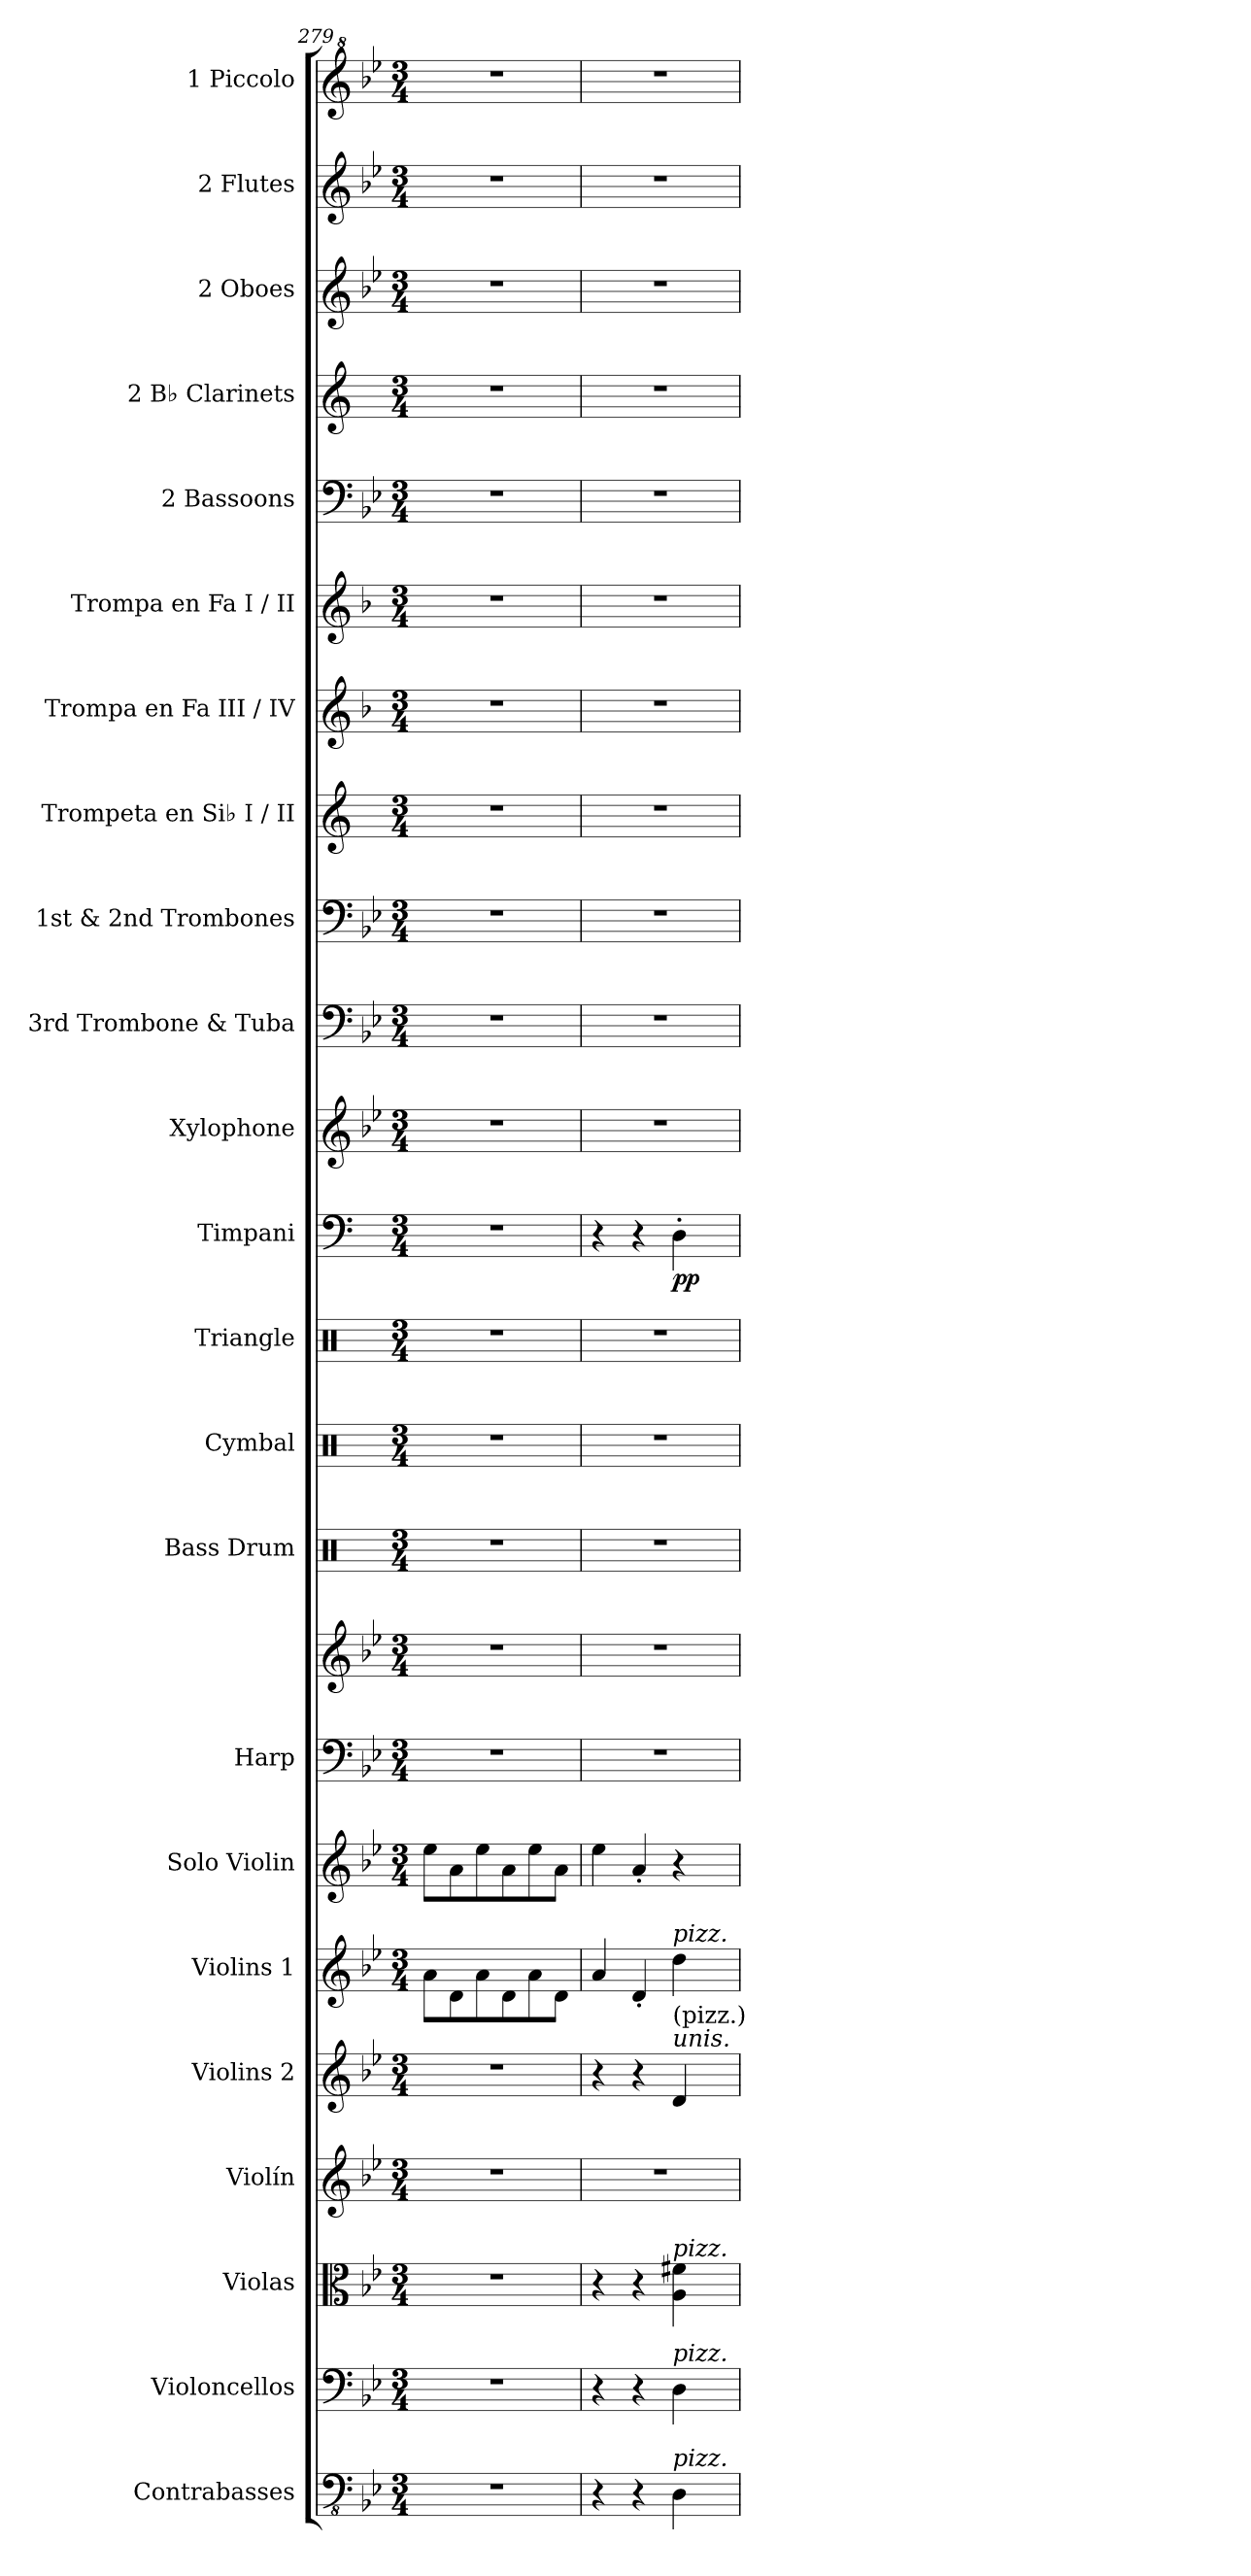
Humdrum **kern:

**kern	**kern	**kern	**kern	**kern	**kern	**kern	**kern	**kern	**kern	**kern	**kern	**kern	**dynam	**kern	**kern	**kern	**kern	**kern	**kern	**kern	**kern	**kern	**kern	**kern
*part23	*part22	*part21	*part20	*part19	*part18	*part17	*part16	*part16	*part15	*part14	*part13	*part12	*part12	*part11	*part10	*part9	*part8	*part7	*part6	*part5	*part4	*part3	*part2	*part1
*staff24	*staff23	*staff22	*staff21	*staff20	*staff19	*staff18	*staff17	*staff16	*staff15	*staff14	*staff13	*staff12	*staff12	*staff11	*staff10	*staff9	*staff8	*staff7	*staff6	*staff5	*staff4	*staff3	*staff2	*staff1
*I"Contrabasses	*I"Violoncellos	*I"Violas	*I"Violín	*I"Violins 2	*I"Violins 1	*I"Solo Violin	*I"Harp	*	*I"Bass Drum	*I"Cymbal	*I"Triangle	*I"Timpani	*	*I"Xylophone	*I"3rd Trombone     &amp; Tuba	*I"1st &amp; 2nd Trombones	*I"Trompeta en Si♭  I / II	*I"Trompa en Fa   III / IV	*I"Trompa en Fa I / II	*I"2 Bassoons	*I"2 B♭ Clarinets	*I"2 Oboes	*I"2 Flutes	*I"1 Piccolo
*I'Cbs.	*I'Vlcs.	*I'Vlas.	*I'Vln.	*I'Vlns. 2	*I'Vlns. 1	*I'S. Vln.	*I'Hrp.	*	*I'B. Dr.	*I'Cym.	*I'Trgl.	*I'Timp.	*	*I'Xyl.	*I'3rd Trb. &amp; Tba.	*I'1st &amp; 2nd    Trbs.	*I'Tpt. Si♭  I / II	*I'Trmp. Fa   III / IV	*I'Trmp. Fa I / II	*I'2 Bsns.	*I'2 B♭ Cls.	*I'2 Obs.	*I'2 Fls.	*I'1 Picc.
*clefFv4	*clefF4	*clefC3	*clefG2	*clefG2	*clefG2	*clefG2	*clefF4	*clefG2	*clefX	*clefX	*clefX	*clefF4	*	*clefG2	*clefF4	*clefF4	*clefG2	*clefG2	*clefG2	*clefF4	*clefG2	*clefG2	*clefG2	*clefG^2
*	*	*	*	*	*	*	*	*	*	*	*	*	*	*ITrd-7c-12	*	*	*ITrd1c2	*ITrd4c7	*ITrd4c7	*	*ITrd1c2	*	*	*ITrd-7c-12
*k[b-e-]	*k[b-e-]	*k[b-e-]	*k[b-e-]	*k[b-e-]	*k[b-e-]	*k[b-e-]	*k[b-e-]	*k[b-e-]	*k[]	*k[]	*k[]	*k[]	*	*k[b-e-]	*k[b-e-]	*k[b-e-]	*k[b-e-]	*k[b-e-]	*k[b-e-]	*k[b-e-]	*k[b-e-]	*k[b-e-]	*k[b-e-]	*k[b-e-]
*M3/4	*M3/4	*M3/4	*M3/4	*M3/4	*M3/4	*M3/4	*M3/4	*M3/4	*M3/4	*M3/4	*M3/4	*M3/4	*	*M3/4	*M3/4	*M3/4	*M3/4	*M3/4	*M3/4	*M3/4	*M3/4	*M3/4	*M3/4	*M3/4
=279	=279	=279	=279	=279	=279	=279	=279	=279	=279	=279	=279	=279	=279	=279	=279	=279	=279	=279	=279	=279	=279	=279	=279	=279
2.r	2.r	2.r	2.r	2.r	8a\L	8ee-\L	2.r	2.r	2.r	2.r	2.r	2.r	.	2.r	2.r	2.r	2.r	2.r	2.r	2.r	2.r	2.r	2.r	2.r
.	.	.	.	.	8d\	8a\	.	.	.	.	.	.	.	.	.	.	.	.	.	.	.	.	.	.
.	.	.	.	.	8a\	8ee-\	.	.	.	.	.	.	.	.	.	.	.	.	.	.	.	.	.	.
.	.	.	.	.	8d\	8a\	.	.	.	.	.	.	.	.	.	.	.	.	.	.	.	.	.	.
.	.	.	.	.	8a\	8ee-\	.	.	.	.	.	.	.	.	.	.	.	.	.	.	.	.	.	.
.	.	.	.	.	8d\J	8a\J	.	.	.	.	.	.	.	.	.	.	.	.	.	.	.	.	.	.
!!LO:PB:g=z
=280	=280	=280	=280	=280	=280	=280	=280	=280	=280	=280	=280	=280	=280	=280	=280	=280	=280	=280	=280	=280	=280	=280	=280	=280
4r	4r	4r	2.r	4r	4a/	4ee-\	2.r	2.r	2.r	2.r	2.r	4r	.	2.r	2.r	2.r	2.r	2.r	2.r	2.r	2.r	2.r	2.r	2.r
4r	4r	4r	.	4r	4d'/	4a'/	.	.	.	.	.	4r	.	.	.	.	.	.	.	.	.	.	.	.
!	!	!	!	!	!LO:TX:a:i:t=pizz.	!	!	!	!	!	!	!	!	!	!	!	!	!	!	!	!	!	!	!
!	!	!	!	!LO:TX:a:i:t=unis.	!	!	!	!	!	!	!	!	!	!	!	!	!	!	!	!	!	!	!	!
!	!	!	!	!LO:TX:a:t=(pizz.)	!	!	!	!	!	!	!	!	!	!	!	!	!	!	!	!	!	!	!	!
!	!	!LO:TX:a:i:t=pizz.	!	!	!	!	!	!	!	!	!	!	!	!	!	!	!	!	!	!	!	!	!	!
!	!LO:TX:a:i:t=pizz.	!	!	!	!	!	!	!	!	!	!	!	!	!	!	!	!	!	!	!	!	!	!	!
!LO:TX:a:i:t=pizz.	!	!	!	!	!	!	!	!	!	!	!	!	!	!	!	!	!	!	!	!	!	!	!	!
!	!	!	!	!	!	!	!	!	!	!	!	!	!LO:DY:b	!	!	!	!	!	!	!	!	!	!	!
4DD\	4D\	4A\ 4f#X\	.	4d/	4dd\	4r	.	.	.	.	.	4D'\	pp	.	.	.	.	.	.	.	.	.	.	.
=	=	=	=	=	=	=	=	=	=	=	=	=	=	=	=	=	=	=	=	=	=	=	=	=
*-	*-	*-	*-	*-	*-	*-	*-	*-	*-	*-	*-	*-	*-	*-	*-	*-	*-	*-	*-	*-	*-	*-	*-	*-
